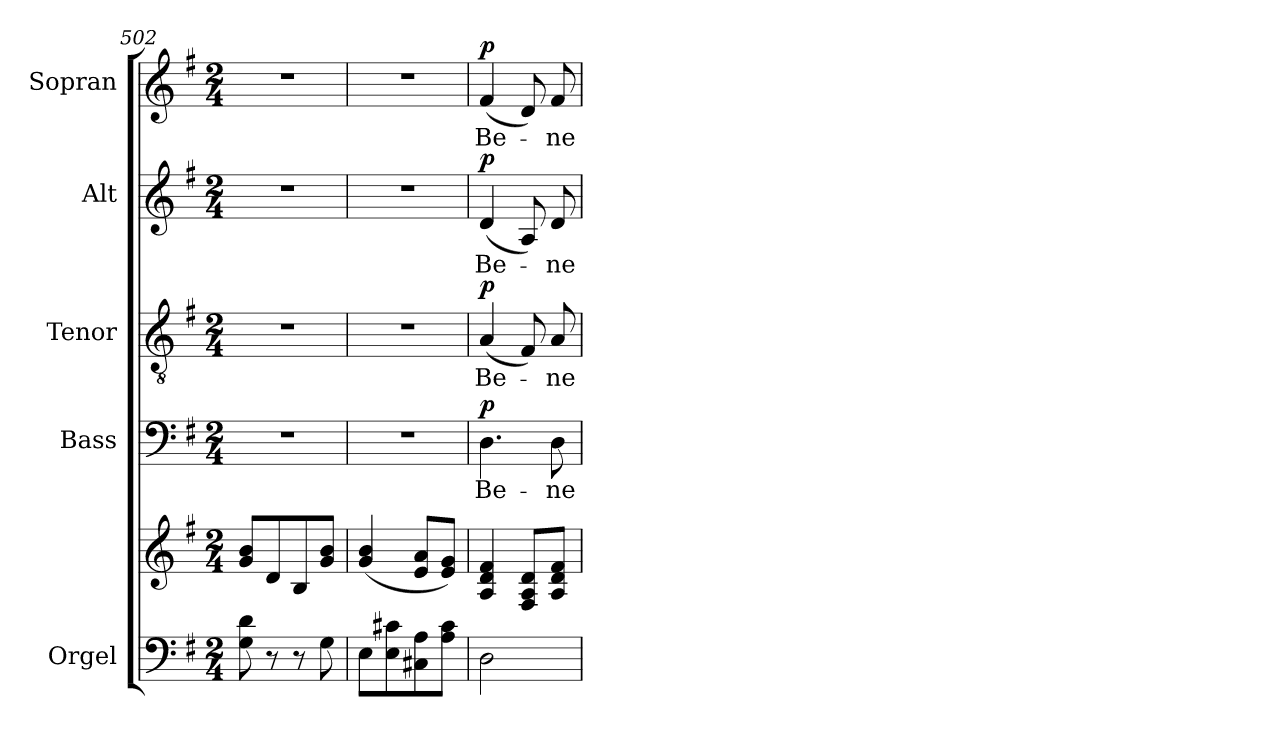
**kern	**kern	**kern	**text	**dynam	**kern	**text	**dynam	**kern	**text	**dynam	**kern	**text	**dynam
*part5	*part5	*part4	*part4	*part4	*part3	*part3	*part3	*part2	*part2	*part2	*part1	*part1	*part1
*staff6	*staff5	*staff4	*staff4	*staff4	*staff3	*staff3	*staff3	*staff2	*staff2	*staff2	*staff1	*staff1	*staff1
*I"Orgel	*	*I"Bass	*	*	*I"Tenor	*	*	*I"Alt	*	*	*I"Sopran	*	*
*I'Org.	*	*I'B.	*	*	*I'T.	*	*	*I'A.	*	*	*I'S.	*	*
*clefF4	*clefG2	*clefF4	*	*	*clefGv2	*	*	*clefG2	*	*	*clefG2	*	*
*k[f#]	*k[f#]	*k[f#]	*	*	*k[f#]	*	*	*k[f#]	*	*	*k[f#]	*	*
*G:	*G:	*G:	*	*	*G:	*	*	*G:	*	*	*G:	*	*
*M2/4	*M2/4	*M2/4	*	*	*M2/4	*	*	*M2/4	*	*	*M2/4	*	*
=502	=502	=502	=502	=502	=502	=502	=502	=502	=502	=502	=502	=502	=502
8G\ 8d\	8g/ 8b/L	2r	.	.	2r	.	.	2r	.	.	2r	.	.
8r	8d/	.	.	.	.	.	.	.	.	.	.	.	.
8r	8B/	.	.	.	.	.	.	.	.	.	.	.	.
8G\	8g/ 8b/J	.	.	.	.	.	.	.	.	.	.	.	.
=503	=503	=503	=503	=503	=503	=503	=503	=503	=503	=503	=503	=503	=503
8E\L	(<4g/ 4b/	2r	.	.	2r	.	.	2r	.	.	2r	.	.
8E\ 8c#X\	.	.	.	.	.	.	.	.	.	.	.	.	.
8C#X\ 8A\	8e/ 8a/L	.	.	.	.	.	.	.	.	.	.	.	.
8A\ 8c#\J	8e/ 8g/J)	.	.	.	.	.	.	.	.	.	.	.	.
=504	=504	=504	=504	=504	=504	=504	=504	=504	=504	=504	=504	=504	=504
!	!	!	!LO:LY:b	!LO:DY:a	!	!LO:LY:b	!LO:DY:a	!	!LO:LY:b	!LO:DY:a	!	!LO:LY:b	!LO:DY:a
2D\	4A/ 4d/ 4f#/	4.D\	Be-	p	(<4A/	Be-	p	(<4d/	Be-	p	(<4f#/	Be-	p
.	8F#/ 8A/ 8d/L	.	.	.	8F#/)	.	.	8A/)	.	.	8d/)	.	.
!	!	!	!LO:LY:b	!	!	!LO:LY:b	!	!	!LO:LY:b	!	!	!LO:LY:b	!
.	8A/ 8d/ 8f#/J	8D\	-ne-	.	8A/	-ne-	.	8d/	-ne-	.	8f#/	-ne-	.
=	=	=	=	=	=	=	=	=	=	=	=	=	=
*-	*-	*-	*-	*-	*-	*-	*-	*-	*-	*-	*-	*-	*-
